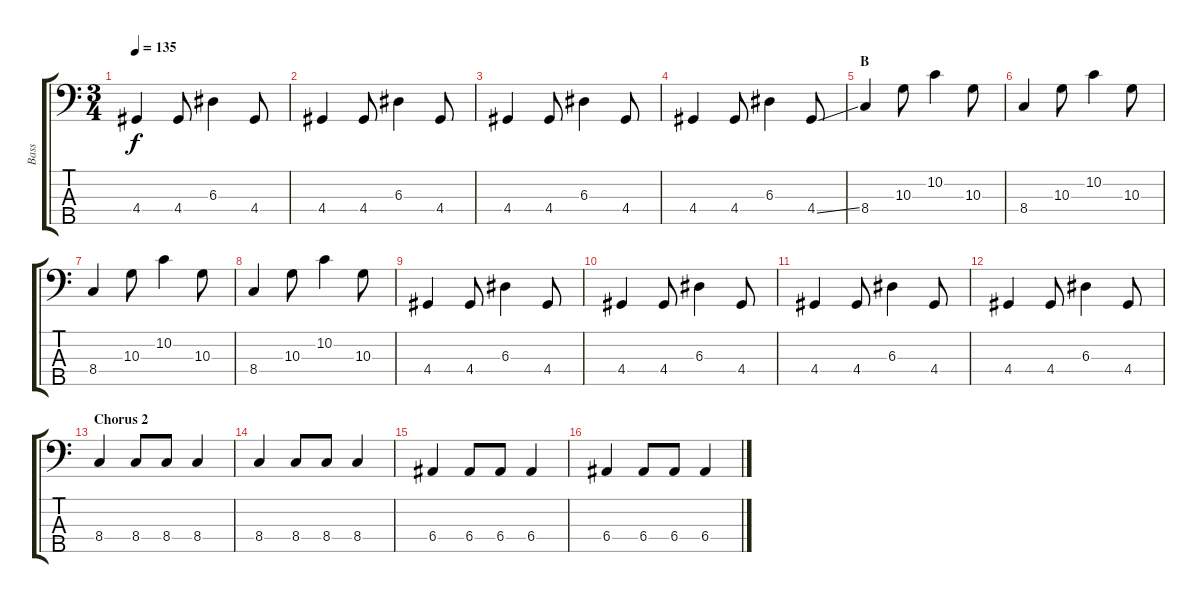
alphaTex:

\track ("Bass" "Bass") {instrument electricbassfinger}
\staff {score tabs}
\tuning (G2 D2 A1 E1 B0) {hide}
\ts (3 4)
\tempo 135
\clef f4
\ks c
4.4.4{dy f} 4.4.8 6.3.4 4.4.8 |
4.4.4 4.4.8 6.3.4 4.4.8 |
4.4.4 4.4.8 6.3.4 4.4.8 |
4.4.4 4.4.8 6.3.4 4.4{ss}.8 |
\section ("" "B")
8.4.4 10.3.8 10.2.4 10.3.8 |
8.4.4 10.3.8 10.2.4 10.3.8 |
8.4.4 10.3.8 10.2.4 10.3.8 |
8.4.4 10.3.8 10.2.4 10.3.8 |
4.4.4 4.4.8 6.3.4 4.4.8 |
4.4.4 4.4.8 6.3.4 4.4.8 |
4.4.4 4.4.8 6.3.4 4.4.8 |
4.4.4 4.4.8 6.3.4 4.4.8 |
\section ("" "Chorus 2")
8.4.4 8.4.8 8.4.8 8.4.4 |
8.4.4 8.4.8 8.4.8 8.4.4 |
6.4.4 6.4.8 6.4.8 6.4.4 |
6.4.4 6.4.8 6.4.8 6.4.4
